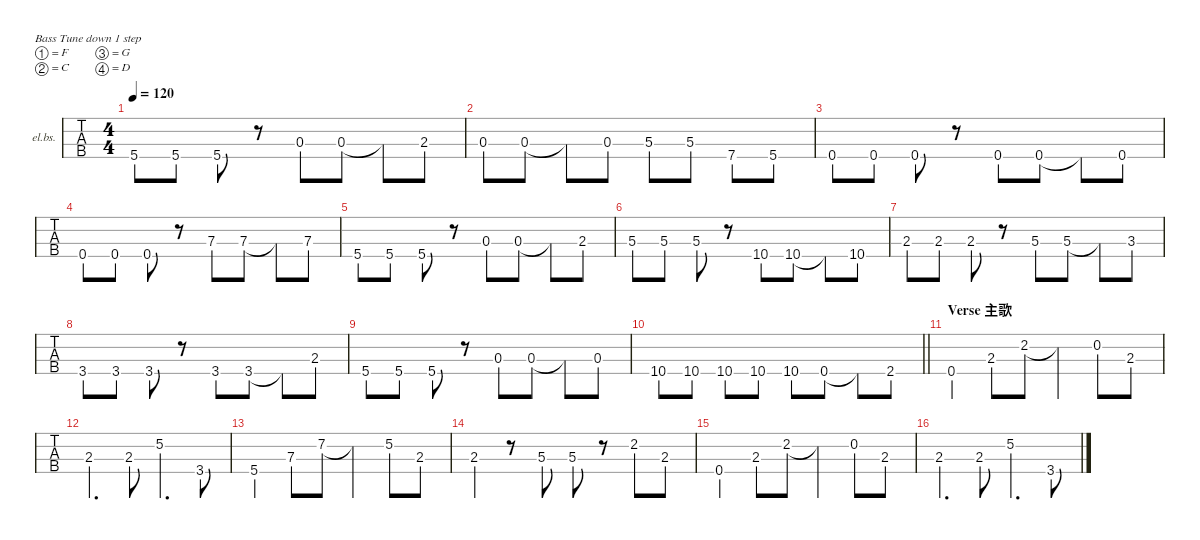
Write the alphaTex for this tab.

\defaultSystemsLayout 4
\hideDynamics
\bracketExtendMode nobrackets
\firstSystemTrackNameOrientation horizontal
\track ("Electric Bass" "el.bs.") {instrument electricbassfinger}
\staff {tabs}
\tuning (F2 C2 G1 D1)
\ts (4 4)
\tempo 120
\clef f4
\ks dminor
5.4{acc forcenatural}.8{dy ff} 5.4{acc forcenatural}.8 5.4{acc forcenatural}.8 r.8 0.3{acc forcenatural}.8 0.3{acc forcenatural}.8 0.3{t acc forcenatural}.8 2.3{acc forcenatural}.8 |
0.3{acc forcenatural}.8 0.3{acc forcenatural}.8 0.3{t acc forcenatural}.8 0.3{acc forcenatural}.8 5.3{acc forcenatural}.8 5.3{acc forcenatural}.8 7.4{acc forcenatural}.8 5.4{acc forcenatural}.8 |
0.4{acc forcenatural}.8 0.4{acc forcenatural}.8 0.4{acc forcenatural}.8 r.8 0.4{acc forcenatural}.8 0.4{acc forcenatural}.8 0.4{t acc forcenatural}.8 0.4{acc forcenatural}.8 |
0.4{acc forcenatural}.8 0.4{acc forcenatural}.8 0.4{acc forcenatural}.8 r.8 7.3{acc forcenatural}.8 7.3{acc forcenatural}.8 7.3{t acc forcenatural}.8 7.3{acc forcenatural}.8 |
5.4{acc forcenatural}.8 5.4{acc forcenatural}.8 5.4{acc forcenatural}.8 r.8 0.3{acc forcenatural}.8 0.3{acc forcenatural}.8 0.3{t acc forcenatural}.8 2.3{acc forcenatural}.8 |
5.3{acc forcenatural}.8 5.3{acc forcenatural}.8 5.3{acc forcenatural}.8 r.8 10.4{acc forcenatural}.8 10.4{acc forcenatural}.8 10.4{t acc forcenatural}.8 10.4{acc forcenatural}.8 |
2.3{acc forcenatural}.8 2.3{acc forcenatural}.8 2.3{acc forcenatural}.8 r.8 5.3{acc forcenatural}.8 5.3{acc forcenatural}.8 5.3{t acc forcenatural}.8 3.3{acc b}.8 |
3.4{acc forcenatural}.8 3.4{acc forcenatural}.8 3.4{acc forcenatural}.8 r.8 3.4{acc forcenatural}.8 3.4{acc forcenatural}.8 3.4{t acc forcenatural}.8 2.3{acc forcenatural}.8 |
5.4{acc forcenatural}.8 5.4{acc forcenatural}.8 5.4{acc forcenatural}.8 r.8 0.3{acc forcenatural}.8 0.3{acc forcenatural}.8 0.3{t acc forcenatural}.8 0.3{acc forcenatural}.8 |
\barLineRight lightlight
10.4{acc forcenatural}.8 10.4{acc forcenatural}.8 10.4{acc forcenatural}.8 10.4{acc forcenatural}.8 10.4{acc forcenatural}.8 0.4{acc forcenatural}.8 0.4{t acc forcenatural}.8 2.4{acc forcenatural}.8 |
\section ("" "Verse 主歌")
0.4{acc forcenatural}.4 2.3{acc forcenatural}.8 2.2{acc forcenatural}.8 2.2{t acc forcenatural}.4 0.2{acc forcenatural}.8 2.3{acc forcenatural}.8 |
2.3{acc forcenatural}.4{d} 2.3{acc forcenatural}.8 5.2{acc forcenatural}.4{d} 3.4{acc forcenatural}.8 |
5.4{acc forcenatural}.4 7.3{acc forcenatural}.8 7.2{acc forcenatural}.8 7.2{t acc forcenatural}.4 5.2{acc forcenatural}.8 2.3{acc forcenatural}.8 |
2.3{acc forcenatural}.4 r.8 5.3{acc forcenatural}.8 5.3{acc forcenatural}.8 r.8 2.2{acc forcenatural}.8 2.3{acc forcenatural}.8 |
0.4{acc forcenatural}.4 2.3{acc forcenatural}.8 2.2{acc forcenatural}.8 2.2{t acc forcenatural}.4 0.2{acc forcenatural}.8 2.3{acc forcenatural}.8 |
2.3{acc forcenatural}.4{d} 2.3{acc forcenatural}.8 5.2{acc forcenatural}.4{d} 3.4{acc forcenatural}.8
